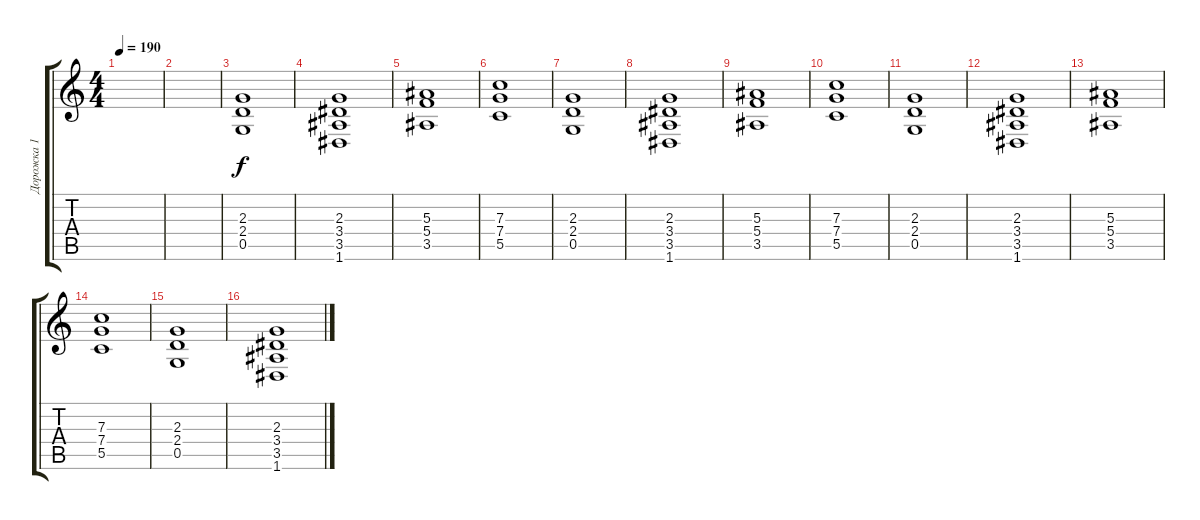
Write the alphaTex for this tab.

\track ("Дорожка 1" "Дорожка 1") {instrument distortionguitar}
\staff {score tabs}
\tuning (D4 A3 F3 C3 G2 D2) {hide}
\ts (4 4)
\tempo 190
\clef g2
\ks c
|
|
(2.3 2.4 0.5).1 |
(2.3 3.4 3.5 1.6).1 |
(5.3 5.4 3.5).1 |
(7.3 7.4 5.5).1 |
(2.3 2.4 0.5).1 |
(2.3 3.4 3.5 1.6).1 |
(5.3 5.4 3.5).1 |
(7.3 7.4 5.5).1 |
(2.3 2.4 0.5).1 |
(2.3 3.4 3.5 1.6).1 |
(5.3 5.4 3.5).1 |
(7.3 7.4 5.5).1 |
(2.3 2.4 0.5).1 |
(2.3 3.4 3.5 1.6).1
